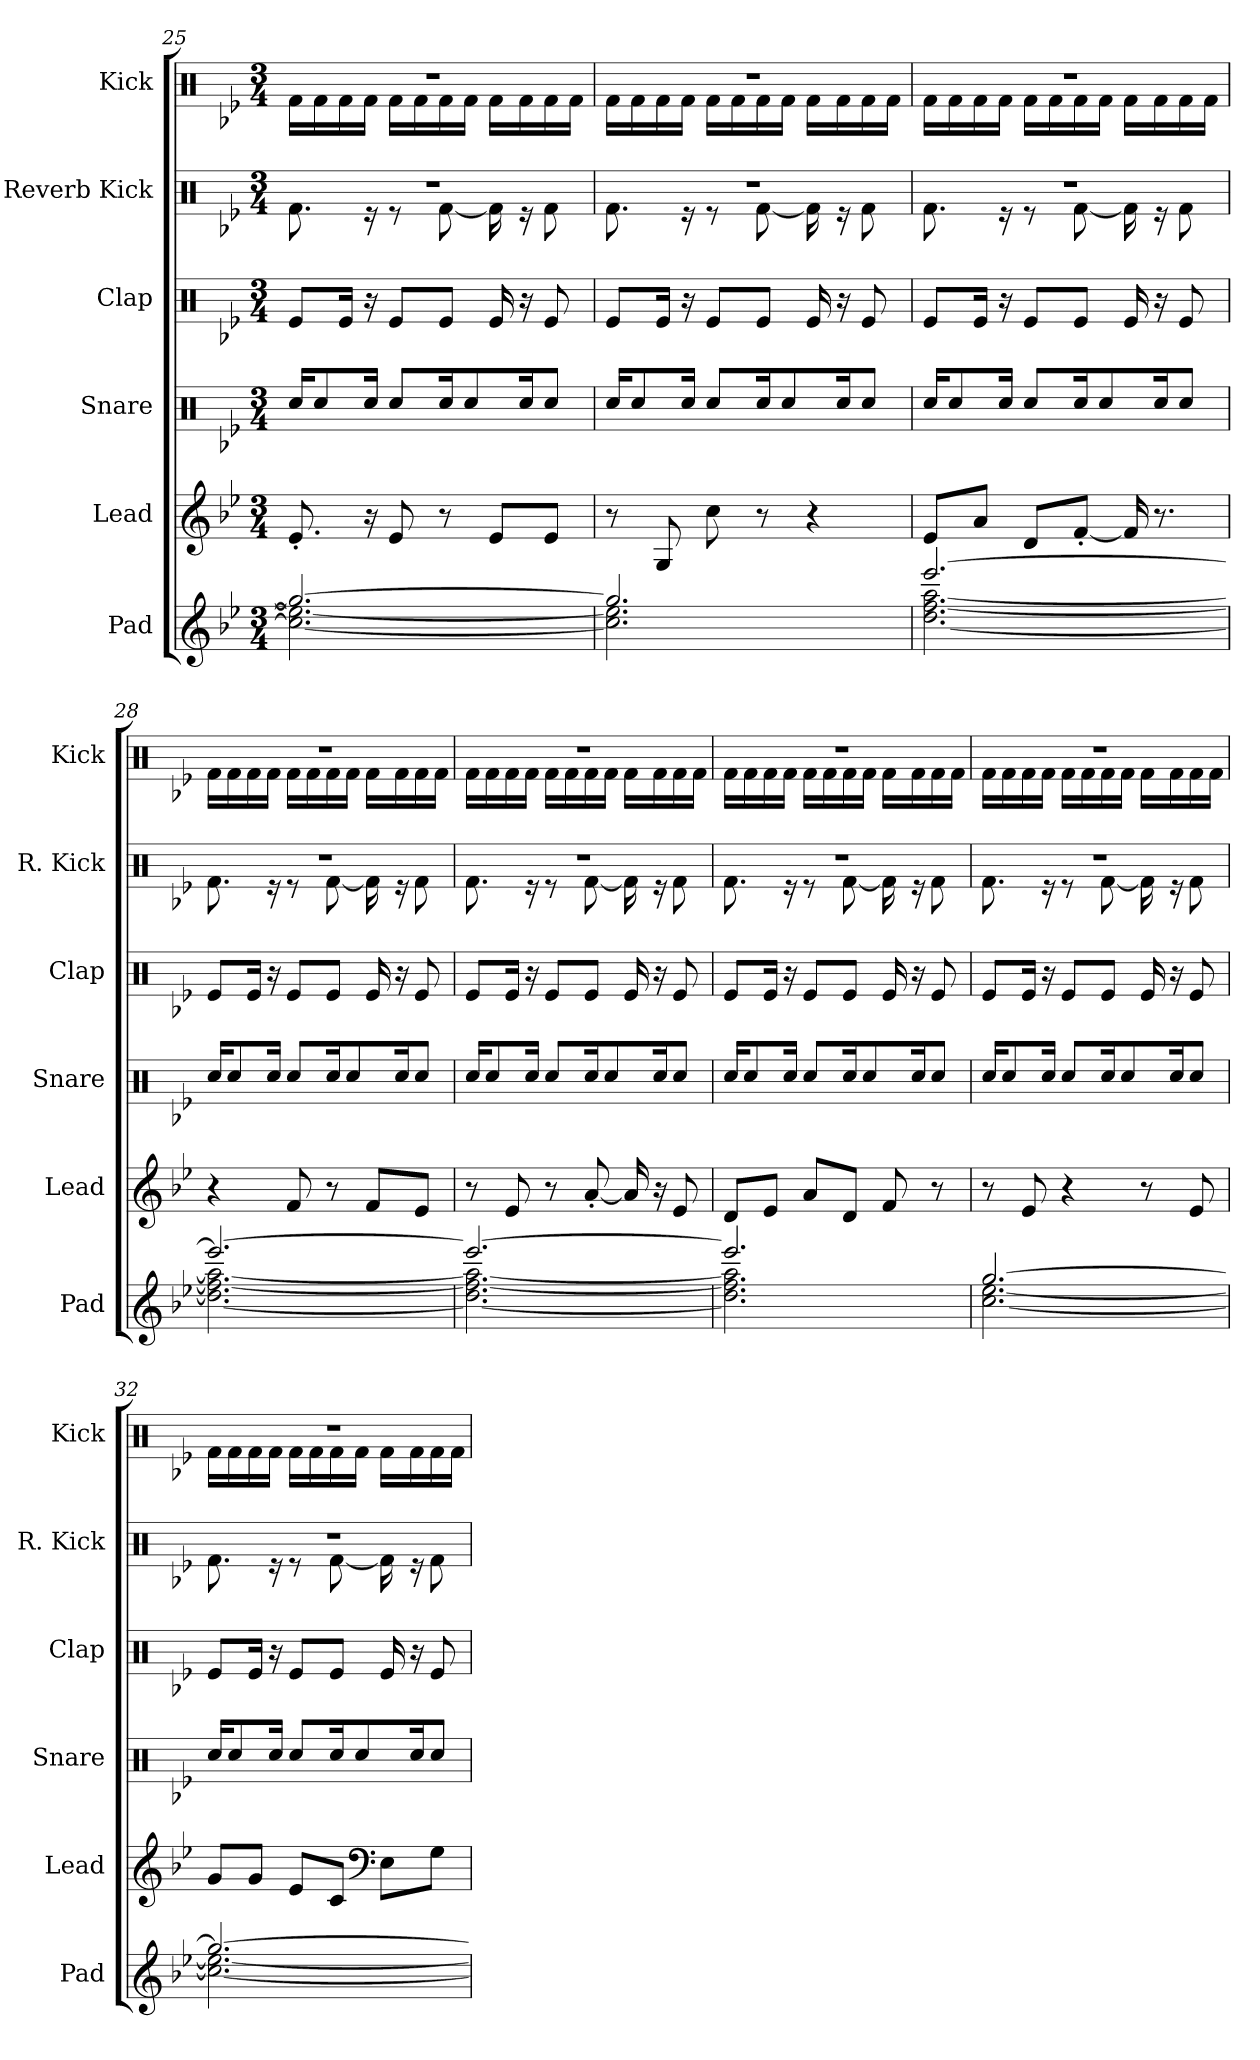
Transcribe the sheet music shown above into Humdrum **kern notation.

**kern	**kern	**kern	**kern	**kern	**kern
*part6	*part5	*part4	*part3	*part2	*part1
*staff6	*staff5	*staff4	*staff3	*staff2	*staff1
*I"Pad	*I"Lead	*I"Snare	*I"Clap	*I"Reverb Kick	*I"Kick
*I'Pad	*I'Lead	*I'Snare	*I'Clap	*I'R. Kick	*I'Kick
*clefG2	*clefG2	*clefX	*clefX	*clefX	*clefX
*k[b-e-]	*k[b-e-]	*k[b-e-]	*k[b-e-]	*k[b-e-]	*k[b-e-]
*M3/4	*M3/4	*M3/4	*M3/4	*M3/4	*M3/4
=25	=25	=25	=25	=25	=25
*^	*	*	*	*^	*^
2.gg/_	2.cc\_ 2.ee-\_	8.e-'/	16Rcc/KL	8Re/L	2.r	8.Rf\	2.r	16Rf\LL
.	.	.	8Rcc/	.	.	.	.	16Rf\
.	.	.	.	16Re/Jk	.	.	.	16Rf\
.	.	16r	16Rcc/Jk	16r	.	16r	.	16Rf\JJ
.	.	8e-/	8Rcc/L	8Re/L	.	8r	.	16Rf\LL
.	.	.	.	.	.	.	.	16Rf\
.	.	8r	16Rcc/K	8Re/J	.	[8Rf\	.	16Rf\
.	.	.	8Rcc/	.	.	.	.	16Rf\JJ
.	.	8e-/L	.	16Re/	.	16Rf\]	.	16Rf\LL
.	.	.	16Rcc/K	16r	.	16r	.	16Rf\
.	.	8e-/J	8Rcc/J	8Re/	.	8Rf\	.	16Rf\
.	.	.	.	.	.	.	.	16Rf\JJ
!!LO:PB:g=z	!!
=26	=26	=26	=26	=26	=26	=26	=26	=26
2.gg/]	2.cc\] 2.ee-\]	8r	16Rcc/KL	8Re/L	2.r	8.Rf\	2.r	16Rf\LL
.	.	.	8Rcc/	.	.	.	.	16Rf\
.	.	8G/	.	16Re/Jk	.	.	.	16Rf\
.	.	.	16Rcc/Jk	16r	.	16r	.	16Rf\JJ
.	.	8cc\	8Rcc/L	8Re/L	.	8r	.	16Rf\LL
.	.	.	.	.	.	.	.	16Rf\
.	.	8r	16Rcc/K	8Re/J	.	[8Rf\	.	16Rf\
.	.	.	8Rcc/	.	.	.	.	16Rf\JJ
.	.	4r	.	16Re/	.	16Rf\]	.	16Rf\LL
.	.	.	16Rcc/K	16r	.	16r	.	16Rf\
.	.	.	8Rcc/J	8Re/	.	8Rf\	.	16Rf\
.	.	.	.	.	.	.	.	16Rf\JJ
=27	=27	=27	=27	=27	=27	=27	=27	=27
[2.eee-/	[2.dd\ [2.ff\ [2.aa\	8e-/L	16Rcc/KL	8Re/L	2.r	8.Rf\	2.r	16Rf\LL
.	.	.	8Rcc/	.	.	.	.	16Rf\
.	.	8a/J	.	16Re/Jk	.	.	.	16Rf\
.	.	.	16Rcc/Jk	16r	.	16r	.	16Rf\JJ
.	.	8d/L	8Rcc/L	8Re/L	.	8r	.	16Rf\LL
.	.	.	.	.	.	.	.	16Rf\
.	.	[8f'/J	16Rcc/K	8Re/J	.	[8Rf\	.	16Rf\
.	.	.	8Rcc/	.	.	.	.	16Rf\JJ
.	.	16f/]	.	16Re/	.	16Rf\]	.	16Rf\LL
.	.	8.r	16Rcc/K	16r	.	16r	.	16Rf\
.	.	.	8Rcc/J	8Re/	.	8Rf\	.	16Rf\
.	.	.	.	.	.	.	.	16Rf\JJ
=28	=28	=28	=28	=28	=28	=28	=28	=28
2.eee-/_	2.dd\_ 2.ff\_ 2.aa\_	4r	16Rcc/KL	8Re/L	2.r	8.Rf\	2.r	16Rf\LL
.	.	.	8Rcc/	.	.	.	.	16Rf\
.	.	.	.	16Re/Jk	.	.	.	16Rf\
.	.	.	16Rcc/Jk	16r	.	16r	.	16Rf\JJ
.	.	8f/	8Rcc/L	8Re/L	.	8r	.	16Rf\LL
.	.	.	.	.	.	.	.	16Rf\
.	.	8r	16Rcc/K	8Re/J	.	[8Rf\	.	16Rf\
.	.	.	8Rcc/	.	.	.	.	16Rf\JJ
.	.	8f/L	.	16Re/	.	16Rf\]	.	16Rf\LL
.	.	.	16Rcc/K	16r	.	16r	.	16Rf\
.	.	8e-/J	8Rcc/J	8Re/	.	8Rf\	.	16Rf\
.	.	.	.	.	.	.	.	16Rf\JJ
!!LO:LB:g=z	!!
=29	=29	=29	=29	=29	=29	=29	=29	=29
2.eee-/_	2.dd\_ 2.ff\_ 2.aa\_	8r	16Rcc/KL	8Re/L	2.r	8.Rf\	2.r	16Rf\LL
.	.	.	8Rcc/	.	.	.	.	16Rf\
.	.	8e-/	.	16Re/Jk	.	.	.	16Rf\
.	.	.	16Rcc/Jk	16r	.	16r	.	16Rf\JJ
.	.	8r	8Rcc/L	8Re/L	.	8r	.	16Rf\LL
.	.	.	.	.	.	.	.	16Rf\
.	.	[8a'/	16Rcc/K	8Re/J	.	[8Rf\	.	16Rf\
.	.	.	8Rcc/	.	.	.	.	16Rf\JJ
.	.	16a/]	.	16Re/	.	16Rf\]	.	16Rf\LL
.	.	16r	16Rcc/K	16r	.	16r	.	16Rf\
.	.	8e-/	8Rcc/J	8Re/	.	8Rf\	.	16Rf\
.	.	.	.	.	.	.	.	16Rf\JJ
=30	=30	=30	=30	=30	=30	=30	=30	=30
2.eee-/]	2.dd\] 2.ff\] 2.aa\]	8d/L	16Rcc/KL	8Re/L	2.r	8.Rf\	2.r	16Rf\LL
.	.	.	8Rcc/	.	.	.	.	16Rf\
.	.	8e-/J	.	16Re/Jk	.	.	.	16Rf\
.	.	.	16Rcc/Jk	16r	.	16r	.	16Rf\JJ
.	.	8a/L	8Rcc/L	8Re/L	.	8r	.	16Rf\LL
.	.	.	.	.	.	.	.	16Rf\
.	.	8d/J	16Rcc/K	8Re/J	.	[8Rf\	.	16Rf\
.	.	.	8Rcc/	.	.	.	.	16Rf\JJ
.	.	8f/	.	16Re/	.	16Rf\]	.	16Rf\LL
.	.	.	16Rcc/K	16r	.	16r	.	16Rf\
.	.	8r	8Rcc/J	8Re/	.	8Rf\	.	16Rf\
.	.	.	.	.	.	.	.	16Rf\JJ
=31	=31	=31	=31	=31	=31	=31	=31	=31
[2.gg/	[2.cc\ [2.ee-\	8r	16Rcc/KL	8Re/L	2.r	8.Rf\	2.r	16Rf\LL
.	.	.	8Rcc/	.	.	.	.	16Rf\
.	.	8e-/	.	16Re/Jk	.	.	.	16Rf\
.	.	.	16Rcc/Jk	16r	.	16r	.	16Rf\JJ
.	.	4r	8Rcc/L	8Re/L	.	8r	.	16Rf\LL
.	.	.	.	.	.	.	.	16Rf\
.	.	.	16Rcc/K	8Re/J	.	[8Rf\	.	16Rf\
.	.	.	8Rcc/	.	.	.	.	16Rf\JJ
.	.	8r	.	16Re/	.	16Rf\]	.	16Rf\LL
.	.	.	16Rcc/K	16r	.	16r	.	16Rf\
.	.	8e-/	8Rcc/J	8Re/	.	8Rf\	.	16Rf\
.	.	.	.	.	.	.	.	16Rf\JJ
!!LO:PB:g=z	!!
=32	=32	=32	=32	=32	=32	=32	=32	=32
2.gg/_	2.cc\_ 2.ee-\_	8g/L	16Rcc/KL	8Re/L	2.r	8.Rf\	2.r	16Rf\LL
.	.	.	8Rcc/	.	.	.	.	16Rf\
.	.	8g/J	.	16Re/Jk	.	.	.	16Rf\
.	.	.	16Rcc/Jk	16r	.	16r	.	16Rf\JJ
.	.	8e-/L	8Rcc/L	8Re/L	.	8r	.	16Rf\LL
.	.	.	.	.	.	.	.	16Rf\
.	.	8c/J	16Rcc/K	8Re/J	.	[8Rf\	.	16Rf\
.	.	.	8Rcc/	.	.	.	.	16Rf\JJ
*	*	*clefF4	*	*	*	*	*	*
.	.	8E-\L	.	16Re/	.	16Rf\]	.	16Rf\LL
.	.	.	16Rcc/K	16r	.	16r	.	16Rf\
.	.	8G\J	8Rcc/J	8Re/	.	8Rf\	.	16Rf\
.	.	.	.	.	.	.	.	16Rf\JJ
*	*	*	*	*	*v	*v	*	*
*v	*v	*	*	*	*	*v	*v
=	=	=	=	=	=
*-	*-	*-	*-	*-	*-
